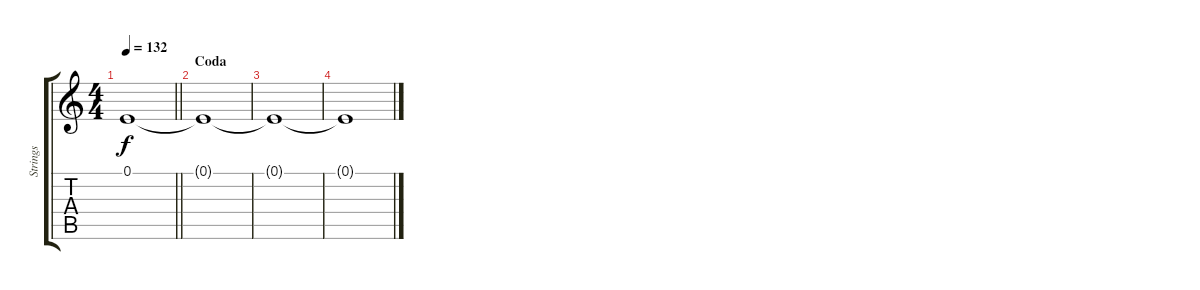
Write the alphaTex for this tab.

\track ("Strings" "Strings") {instrument stringensemble1}
\staff {score tabs}
\tuning (E4 B3 G3 D3 A2 E2) {hide}
\ts (4 4)
\tempo 132
\clef g2
\barLineRight lightlight
\ks c
0.1.1{dy f} |
\section ("" "Coda")
0.1{t}.1 |
0.1{t}.1 |
0.1{t}.1
